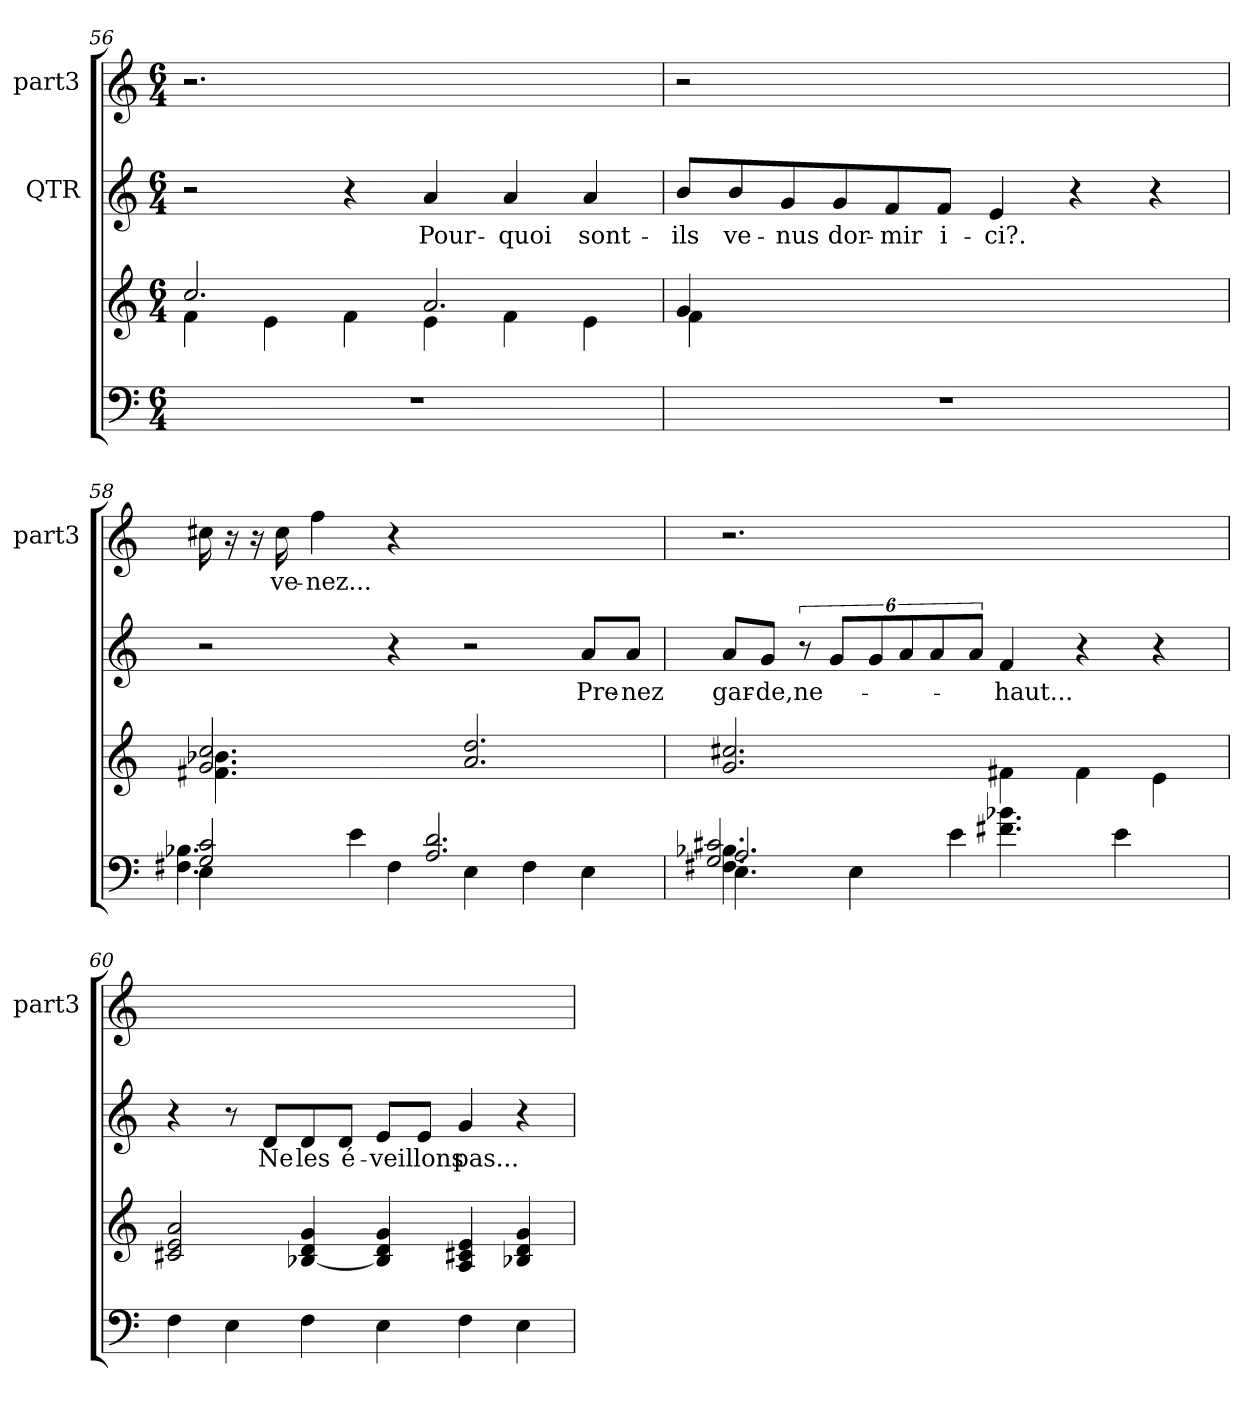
**kern	**kern	**kern	**text	**kern	**text
*part3	*part3	*part2	*part2	*part1	*part1
*staff4	*staff3	*staff2	*staff2	*staff1	*staff1
*	*	*I"QTR	*	*I"part3	*
*	*	*	*	*I'part3	*
!!LO:PB:g=z
*clefF4	*clefG2	*clefG2	*	*clefG2	*
*k[]	*k[]	*k[]	*	*k[]	*
*M6/4	*M6/4	*M6/4	*	*M6/4	*
=56	=56	=56	=56	=56	=56
*	*^	*	*	*	*
1.r	2.cci/	4fj\	2r	.	2.r	.
.	.	4ej\	.	.	.	.
.	.	4fj\	4r	.	.	.
.	2.ai/	4ej\	4ai/	Pour-	2.ryy	.
.	.	4fj\	4ai/	quoi	.	.
.	.	4ej\	4ai/	sont-	.	.
=57	=57	=57	=57	=57	=57	=57
1.r	4gi/	4fj\	8bi/L	ils	2r	.
.	.	.	8bi/	ve-	.	.
.	1ryy	1ryy	8gi/	nus	.	.
.	.	.	8gi/	dor-	.	.
.	.	.	8fi/	mir	1ryy	.
.	.	.	8fi/J	i-	.	.
.	.	.	4ei/	ci?.	.	.
.	.	.	4r	.	.	.
.	4ryy	4ryy	4r	.	.	.
!!LO:LB:g=z
=58	=58	=58	=58	=58	=58	=58
*k[]	*k[]	*	*k[]	*	*k[]	*
*^	*	*	*	*	*	*
*	*^	*	*	*	*	*	*
4EZ\	2cV/ 2GV/	4.B-XN\ 4.F#N\	2.cci/ 2.gi/	4.b-Xj\ 4.f#j\	2r	.	16cc#Xi\	.
.	.	.	.	.	.	.	16r	.
.	.	.	.	.	.	.	16r	.
.	.	.	.	.	.	.	16cc#i\	ve-
1ryy	.	.	.	.	.	.	4ffi\	nez...
.	.	4eN\	.	1ryy	.	.	.	.
.	4F#V\	.	.	.	4r	.	4r	.
.	.	2.dN/ 2.AN/	.	.	.	.	.	.
.	4EV\	.	2.ddi/ 2.ai/	.	2r	.	2.ryy	.
.	4F#V\	.	.	.	.	.	.	.
4ryy	4EV\	.	.	.	8ai/L	Pre-	.	.
.	.	8ryy	.	8ryy	8ai/J	nez	.	.
*	*	*	*v	*v	*	*	*	*
=59	=59	=59	=59	=59	=59	=59	=59
*	*	*^	*	*	*	*	*
4.B-Xj\ 4.F#j\	2.AN/	4EZ\	2.c#XV/ 2.GV/	2.cc#Xi/ 2.gi/	8ai/L	gar-	2.r	.
.	.	.	.	.	8gi/J	de,ne-	.	.
.	.	1ryy	.	.	12r	.	.	.
.	.	.	.	.	12gi/L	.	.	.
4Ej\	.	.	.	.	.	.	.	.
.	.	.	.	.	12gi/	.	.	.
.	.	.	.	.	12ai/	.	.	.
.	.	.	.	.	12ai/	.	.	.
4ej\	.	.	.	.	.	.	.	.
.	.	.	.	.	12ai/J	.	.	.
.	2.ryy	.	4.b-XV\ 4.f#V\	4f#i\	4fi/	haut...	2.ryy	.
2ryy	.	.	.	.	.	.	.	.
.	.	.	.	4f#i\	4r	.	.	.
.	.	.	4eV\	.	.	.	.	.
.	.	4ryy	.	4ei\	4r	.	.	.
8ryy	.	.	8ryy	.	.	.	.	.
*v	*v	*v	*v	*	*	*	*	*
!!LO:LB:g=z
=60	=60	=60	=60	=60	=60
*k[]	*k[]	*k[]	*	*k[]	*
4FV\	2c#Xi/ 2ai/ 2ei/	4r	.	1.ryy	.
4EV\	.	8r	.	.	.
.	.	8di/L	Ne	.	.
4FV\	4gi/ 4di/ [4B-Xi/	8di/	les	.	.
.	.	8di/J	é-	.	.
4EV\	4gi/ 4di/ 4B-i]/	8ei/L	veillons	.	.
.	.	8ei/J	.	.	.
4FV\	4ei/ 4c#Xi/ 4Ai/	4gi/	pas...	.	.
4EV\	4gi/ 4di/ 4B-Xi/	4r	.	.	.
=	=	=	=	=	=
*-	*-	*-	*-	*-	*-
